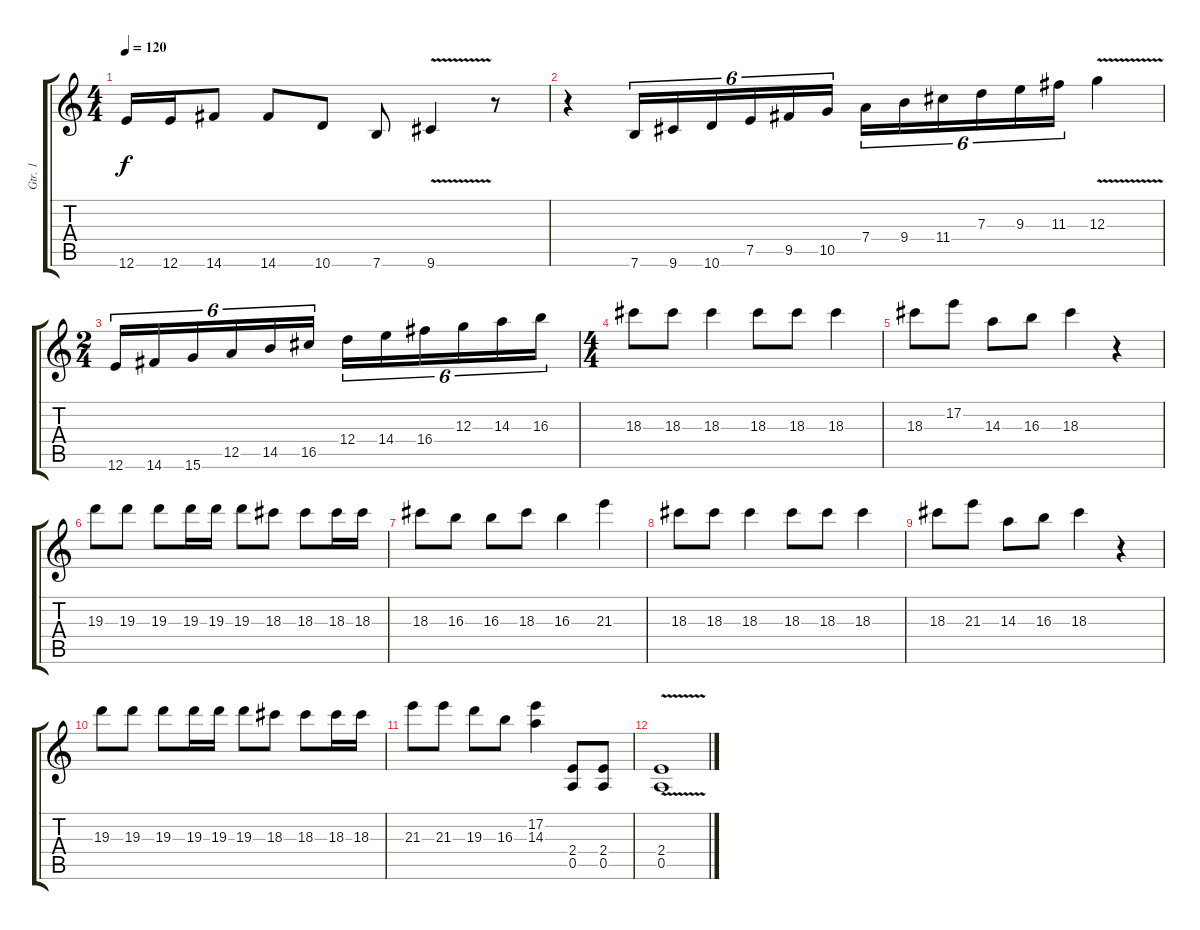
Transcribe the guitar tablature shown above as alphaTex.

\track ("Gtr. 1" "Gtr. 1") {instrument distortionguitar}
\staff {score tabs}
\tuning (E4 B3 G3 D3 A2 E2) {hide}
\ts (4 4)
\tempo 120
\clef g2
\ks c
12.6.16{dy f} 12.6.16 14.6.8 14.6.8 10.6.8 7.6.8 9.6{v}.4 r.8 |
r.4 7.6.16{tu (6 4)} 9.6.16{tu (6 4)} 10.6.16{tu (6 4)} 7.5.16{tu (6 4)} 9.5.16{tu (6 4)} 10.5.16{tu (6 4)} 7.4.16{tu (6 4)} 9.4.16{tu (6 4)} 11.4.16{tu (6 4)} 7.3.16{tu (6 4)} 9.3.16{tu (6 4)} 11.3.16{tu (6 4)} 12.3{v}.4 |
\ts (2 4)
12.6.16{tu (6 4)} 14.6.16{tu (6 4)} 15.6.16{tu (6 4)} 12.5.16{tu (6 4)} 14.5.16{tu (6 4)} 16.5.16{tu (6 4)} 12.4.16{tu (6 4)} 14.4.16{tu (6 4)} 16.4.16{tu (6 4)} 12.3.16{tu (6 4)} 14.3.16{tu (6 4)} 16.3.16{tu (6 4)} |
\ts (4 4)
18.3.8 18.3.8 18.3.4 18.3.8 18.3.8 18.3.4 |
18.3.8 17.2.8 14.3.8 16.3.8 18.3.4 r.4 |
19.3.8 19.3.8 19.3.8 19.3.16 19.3.16 19.3.8 18.3.8 18.3.8 18.3.16 18.3.16 |
18.3.8 16.3.8 16.3.8 18.3.8 16.3.4 21.3.4 |
18.3.8 18.3.8 18.3.4 18.3.8 18.3.8 18.3.4 |
18.3.8 21.3.8 14.3.8 16.3.8 18.3.4 r.4 |
19.3.8 19.3.8 19.3.8 19.3.16 19.3.16 19.3.8 18.3.8 18.3.8 18.3.16 18.3.16 |
21.3.8 21.3.8 19.3.8 16.3.8 (17.2 14.3).4 (2.4 0.5).8 (2.4 0.5).8 |
(2.4{v} 0.5).1
